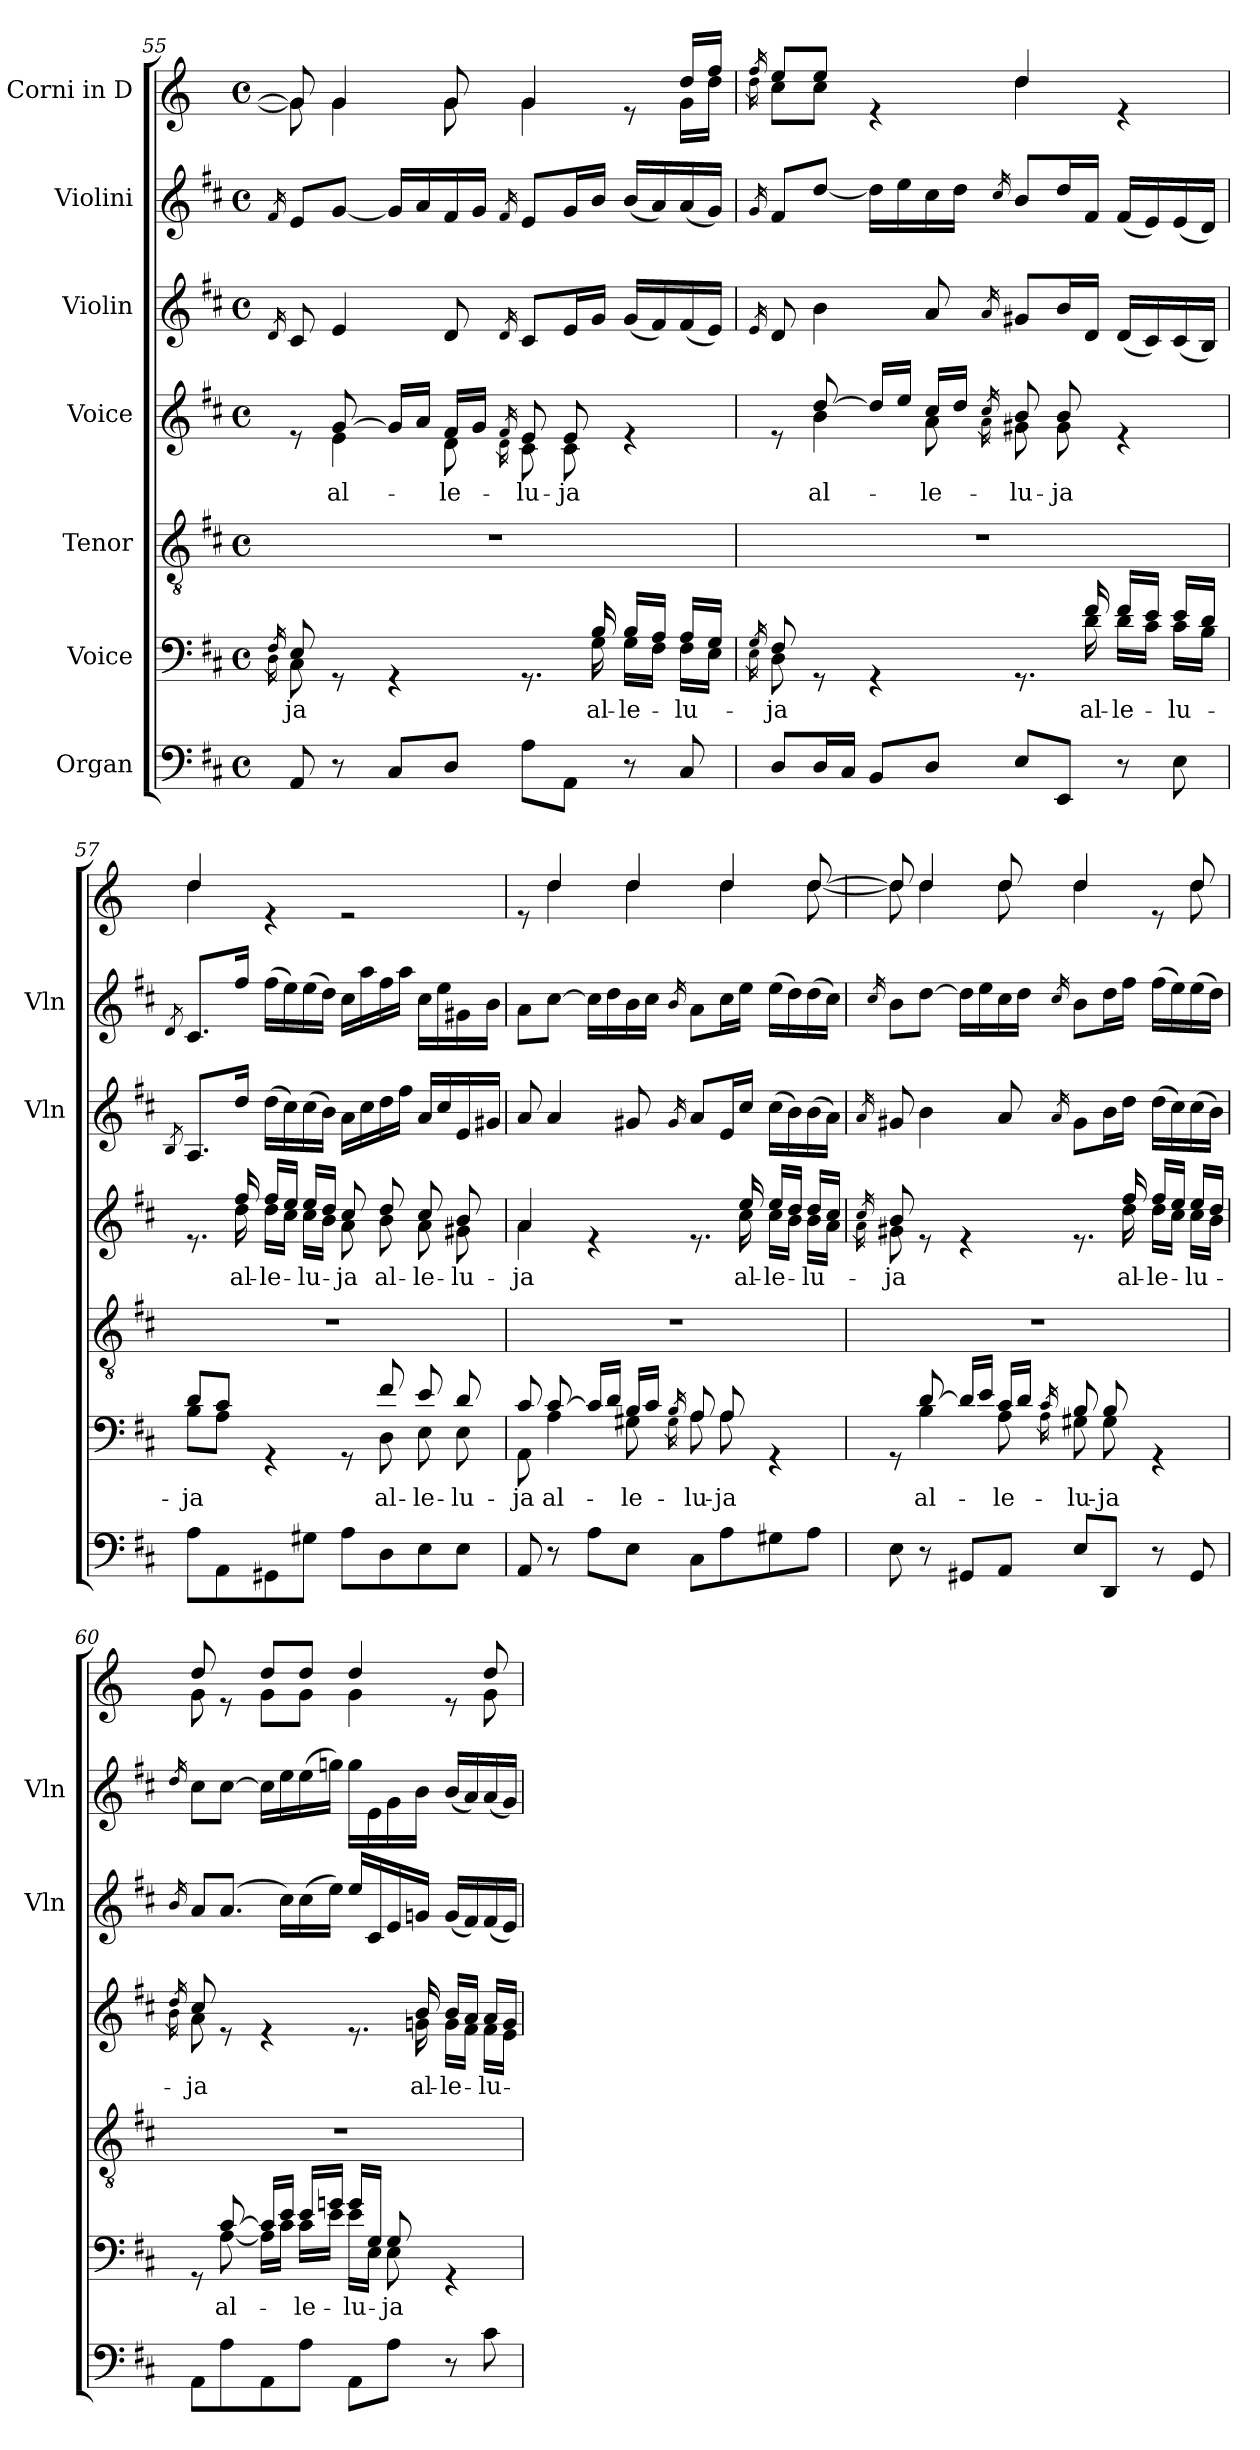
**kern	**kern	**text	**kern	**kern	**text	**kern	**kern	**kern
*part7	*part6	*part6	*part5	*part4	*part4	*part3	*part2	*part1
*staff7	*staff6	*staff6	*staff5	*staff4	*staff4	*staff3	*staff2	*staff1
*I"Organ	*I"Voice	*	*I"Tenor	*I"Voice	*	*I"Violin	*I"Violini	*I"Corni in D
*	*	*	*	*	*	*I'Vln	*I'Vln	*
!!LO:PB:g=z
*clefF4	*clefF4	*	*clefGv2	*clefG2	*	*clefG2	*clefG2	*clefG2
*	*	*	*	*	*	*	*	*ITrd6c10
*k[f#c#]	*k[f#c#]	*	*k[f#c#]	*k[f#c#]	*	*k[f#c#]	*k[f#c#]	*k[f#c#]
*M4/4	*M4/4	*	*M4/4	*M4/4	*	*M4/4	*M4/4	*M4/4
*met(c)	*met(c)	*	*met(c)	*met(c)	*	*met(c)	*met(c)	*met(c)
=55	=55	=55	=55	=55	=55	=55	=55	=55
*	*^	*	*	*	*	*	*	*
.	16qF#/	16qD\	.	.	.	.	16qd/	16qf#/	.
!	!	!	!LO:LY:b	!	!	!	!	!	!
*	*	*	*	*	*^	*	*	*	*^
8AA/	8E/	8C#\	-ja	1r	8re	8ryy	.	8c#/	8e/L	8A/]	8A\]
!	!	!	!	!	!	!	!LO:LY:b	!	!	!	!
8r	8rGG	16ryy	.	.	[8g/	4e\	al-	4e/	[8g/J	4A/	4A\
*	*v	*v	*	*	*	*	*	*	*	*	*
8C#/L	4rGG	.	.	16g/LL]	.	.	.	16g/LL]	.	.
.	.	.	.	16a/JJ	.	.	.	16a/	.	.
!	!	!	!	!	!	!LO:LY:b	!	!	!	!
8D/J	.	.	.	16f#/LL	8d\	-le-	8d/	16f#/	8A/	8A\
.	.	.	.	16g/JJ	.	.	.	16g/JJ	.	.
.	.	.	.	16qf#/	16qd\	.	16qd/	16qf#/	.	.
!	!	!	!	!	!	!LO:LY:b	!	!	!	!
8A\L	8.rGG	.	.	8e/	8c#\	-lu-	8c#/L	8e/L	4A/	4A\
!	!	!	!	!	!	!LO:LY:b	!	!	!	!
8AA\J	.	.	.	8e/	8c#\	-ja	16e/L	16g/L	.	.
!	!	!LO:LY:b	!	!	!	!	!	!	!	!
*	*^	*	*	*	*	*	*	*	*	*
.	16B/	16G\	al-	.	.	.	.	16g/JJ	16b/JJ	.	.
!	!	!	!LO:LY:b	!	!	!	!	!	!	!	!
8r	16B/LL	16G\LL	-le-	.	4re	4ryy	.	(16g/LL	(16b/LL	8re	8ryy
.	16A/JJ	16F#\JJ	.	.	.	.	.	16f#/)	16a/)	.	.
!	!	!	!LO:LY:b	!	!	!	!	!	!	!	!
8C#/	16A/LL	16F#\LL	-lu-	.	.	.	.	(16f#/	(16a/	16e/LL	16A\LL
.	16G/JJ	16E\JJ	.	.	.	.	.	16e/JJ)	16g/JJ)	16g/JJ	16e\JJ
=56	=56	=56	=56	=56	=56	=56	=56	=56	=56	=56	=56
.	16qG/	16qE\	.	.	.	.	.	16qe/	16qg/	16qg/	16qe\
!	!	!	!LO:LY:b	!	!	!	!	!	!	!	!
8D/L	8F#/	8D\	-ja	1r	8re	8ryy	.	8d/	8f#/L	8f#/L	8d\L
!	!	!	!	!	!	!	!LO:LY:b	!	!	!	!
16D/L	8rGG	16ryy	.	.	[8dd/	4b\	al-	4b\	[8dd/J	8f#/J	8d\J
*	*v	*v	*	*	*	*	*	*	*	*	*
16C#/JJ	.	.	.	.	.	.	.	.	.	.
8BB/L	4rGG	.	.	16dd/LL]	.	.	.	16dd\LL]	4re	4ryy
.	.	.	.	16ee/JJ	.	.	.	16ee\	.	.
!	!	!	!	!	!	!LO:LY:b	!	!	!	!
8D/J	.	.	.	16cc#/LL	8a\	-le-	8a/	16cc#\	.	.
.	.	.	.	16dd/JJ	.	.	.	16dd\JJ	.	.
.	.	.	.	16qcc#/	16qa\	.	16qa/	16qcc#/	.	.
!	!	!	!	!	!	!LO:LY:b	!	!	!	!
8E/L	8.rGG	.	.	8b/	8g#X\	-lu-	8g#X/L	8b/L	4e/	4e\
!	!	!	!	!	!	!LO:LY:b	!	!	!	!
8EE/J	.	.	.	8b/	8g#\	-ja	16b/L	16dd/L	.	.
!	!	!LO:LY:b	!	!	!	!	!	!	!	!
*	*^	*	*	*	*	*	*	*	*	*
.	16f#/	16d\	al-	.	.	.	.	16d/JJ	16f#/JJ	.	.
!	!	!	!LO:LY:b	!	!	!	!	!	!	!	!
8r	16f#/LL	16d\LL	-le-	.	4re	4ryy	.	(16d/LL	(16f#/LL	4re	4ryy
.	16e/JJ	16c#\JJ	.	.	.	.	.	16c#/)	16e/)	.	.
!	!	!	!LO:LY:b	!	!	!	!	!	!	!	!
8E\	16e/LL	16c#\LL	-lu-	.	.	.	.	(16c#/	(16e/	.	.
.	16d/JJ	16B\JJ	.	.	.	.	.	16B/JJ)	16d/JJ)	.	.
=57	=57	=57	=57	=57	=57	=57	=57	=57	=57	=57	=57
.	.	.	.	.	.	.	.	8qB/	8qd/	.	.
!	!	!	!LO:LY:b	!	!	!	!	!	!	!	!
8A\L	8d/L	8B\L	-ja	1r	8.re	8.ryy	.	8.A/L	8.c#/L	4e/	4e\
8AA\	8c#/J	8A\J	.	.	.	.	.	.	.	.	.
!	!	!	!	!	!	!	!LO:LY:b	!	!	!	!
.	.	.	.	.	16ff#/	16dd\	al-	16dd/Jk	16ff#/Jk	.	.
!	!	!	!	!	!	!	!LO:LY:b	!	!	!	!
8GG#X\	4rGG	4.ryy	.	.	16ff#/LL	16dd\LL	-le-	(16dd\LL	(16ff#\LL	4re	2.ryy
.	.	.	.	.	16ee/JJ	16cc#\JJ	.	16cc#\)	16ee\)	.	.
!	!	!	!	!	!	!	!LO:LY:b	!	!	!	!
8G#X\J	.	.	.	.	16ee/LL	16cc#\LL	-lu-	(16cc#\	(16ee\	.	.
.	.	.	.	.	16dd/JJ	16b\JJ	.	16b\JJ)	16dd\JJ)	.	.
!	!	!	!	!	!	!	!LO:LY:b	!	!	!	!
8A\L	8rGG	.	.	.	8cc#/	8a\	-ja	16a\LL	16cc#\LL	2re	.
.	.	.	.	.	.	.	.	16cc#\	16aa\	.	.
!	!	!	!LO:LY:b	!	!	!	!LO:LY:b	!	!	!	!
8D\	8f#/	8D\	al-	.	8dd/	8b\	al-	16dd\	16ff#\	.	.
.	.	.	.	.	.	.	.	16ff#\JJ	16aa\JJ	.	.
!	!	!	!LO:LY:b	!	!	!	!LO:LY:b	!	!	!	!
8E\	8e/	8E\	-le-	.	8cc#/	8a\	-le-	16a/LL	16cc#\LL	.	.
.	.	.	.	.	.	.	.	16cc#/	16ee\	.	.
!	!	!	!LO:LY:b	!	!	!	!LO:LY:b	!	!	!	!
8E\J	8d/	8E\	-lu-	.	8b/	8g#X\	-lu-	16e/	16g#X\	.	.
.	.	.	.	.	.	.	.	16g#X/JJ	16b\JJ	.	.
!!LO:LB:g=z	!!
=58	=58	=58	=58	=58	=58	=58	=58	=58	=58	=58	=58
!	!	!	!LO:LY:b	!	!	!	!LO:LY:b	!	!	!	!
8AA/	8c#/	8AA\	-ja	1r	4a/	4a\	-ja	8a/	8a\L	8re	8ryy
!	!	!	!LO:LY:b	!	!	!	!	!	!	!	!
8r	[8c#/	4A\	al-	.	.	.	.	4a/	[8cc#\J	4e/	4e\
8A\L	16c#/LL]	.	.	.	4re	4..ryy	.	.	16cc#\LL]	.	.
.	16d/JJ	.	.	.	.	.	.	.	16dd\	.	.
!	!	!	!LO:LY:b	!	!	!	!	!	!	!	!
8E\J	16B/LL	8G#X\	-le-	.	.	.	.	8g#X/	16b\	4e/	4e\
.	16c#/JJ	.	.	.	.	.	.	.	16cc#\JJ	.	.
.	16qB/	16qG#\	.	.	.	.	.	16qg#/	16qb/	.	.
!	!	!	!LO:LY:b	!	!	!	!	!	!	!	!
8C#\L	8A/	8A\	-lu-	.	8.re	.	.	8a/L	8a\L	.	.
!	!	!	!LO:LY:b	!	!	!	!	!	!	!	!
8A\	8A/	8A\	-ja	.	.	.	.	16e/L	16cc#\L	4e/	4e\
!	!	!	!	!	!	!	!LO:LY:b	!	!	!	!
.	.	.	.	.	16ee/	16cc#\	al-	16cc#/JJ	16ee\JJ	.	.
!	!	!	!	!	!	!	!LO:LY:b	!	!	!	!
8G#X\	4rGG	4ryy	.	.	16ee/LL	16cc#\LL	-le-	(16cc#\LL	(16ee\LL	.	.
.	.	.	.	.	16dd/JJ	16b\JJ	.	16b\)	16dd\)	.	.
!	!	!	!	!	!	!	!LO:LY:b	!	!	!	!
8A\J	.	.	.	.	16dd/LL	16b\LL	-lu-	(16b\	(16dd\	[8e/	[8e\
.	.	.	.	.	16cc#/JJ	16a\JJ	.	16a\JJ)	16cc#\JJ)	.	.
=59	=59	=59	=59	=59	=59	=59	=59	=59	=59	=59	=59
.	.	.	.	.	16qcc#/	16qa\	.	16qa/	16qcc#/	.	.
!	!	!	!	!	!	!	!LO:LY:b	!	!	!	!
8E\	8rGG	8ryy	.	1r	8b/	8g#X\	-ja	8g#X/	8b\L	8e/]	8e\]
!	!	!	!LO:LY:b	!	!	!	!	!	!	!	!
8r	[8d/	4B\	al-	.	8re	16ryy	.	4b\	[8dd\J	4e/	4e\
*	*	*	*	*	*v	*v	*	*	*	*	*
8GG#X/L	16d/LL]	.	.	.	4re	.	.	16dd\LL]	.	.
.	16e/JJ	.	.	.	.	.	.	16ee\	.	.
!	!	!	!LO:LY:b	!	!	!	!	!	!	!
8AA/J	16c#/LL	8A\	-le-	.	.	.	8a/	16cc#\	8e/	8e\
.	16d/JJ	.	.	.	.	.	.	16dd\JJ	.	.
.	16qc#/	16qA\	.	.	.	.	16qa/	16qcc#/	.	.
!	!	!	!LO:LY:b	!	!	!	!	!	!	!
8E/L	8B/	8G#X\	-lu-	.	8.re	.	8g#\L	8b\L	4e/	4e\
!	!	!	!LO:LY:b	!	!	!	!	!	!	!
8DD/J	8B/	8G#\	-ja	.	.	.	16b\L	16dd\L	.	.
!	!	!	!	!	!	!LO:LY:b	!	!	!	!
*	*	*	*	*	*^	*	*	*	*	*
.	.	.	.	.	16ff#/	16dd\	al-	16dd\JJ	16ff#\JJ	.	.
!	!	!	!	!	!	!	!LO:LY:b	!	!	!	!
8r	4rGG	4ryy	.	.	16ff#/LL	16dd\LL	-le-	(16dd\LL	(16ff#\LL	8re	8ryy
.	.	.	.	.	16ee/JJ	16cc#\JJ	.	16cc#\)	16ee\)	.	.
!	!	!	!	!	!	!	!LO:LY:b	!	!	!	!
8GG#/	.	.	.	.	16ee/LL	16cc#\LL	-lu-	(16cc#\	(16ee\	8e/	8e\
.	.	.	.	.	16dd/JJ	16b\JJ	.	16b\JJ)	16dd\JJ)	.	.
!!LO:PB:g=z	!!
=60	=60	=60	=60	=60	=60	=60	=60	=60	=60	=60	=60
.	.	.	.	.	16qdd/	16qb\	.	16qb/	16qdd/	.	.
!	!	!	!	!	!	!	!LO:LY:b	!	!	!	!
8AA\L	8rGG	8ryy	.	1r	8cc#/	8a\	-ja	8a/L	8cc#\L	8e/	8A\
!	!	!	!LO:LY:b	!	!	!	!	!	!	!	!
8A\	[8c#/	[8A\	al-	.	8re	16ryy	.	(8.a/J	[8cc#\J	8re	8ryy
*	*	*	*	*	*v	*v	*	*	*	*	*
8AA\	16c#/LL]	16A\LL]	.	.	4re	.	.	16cc#\LL]	8e/L	8A\L
.	16e/JJ	16c#\JJ	.	.	.	.	16cc#\LL)	16ee\	.	.
!	!	!	!LO:LY:b	!	!	!	!	!	!	!
8A\J	16e/LL	16c#\LL	-le-	.	.	.	(16cc#\	(16ee\	8e/J	8A\J
.	16gn/JJ	16e\JJ	.	.	.	.	16ee\JJ)	16ggn\JJ)	.	.
!	!	!	!LO:LY:b	!	!	!	!	!	!	!
8AA\L	16g/LL	16e\LL	-lu-	.	8.re	.	16ee/LL	16gg\LL	4e/	4A\
.	16G/JJ	16E\JJ	.	.	.	.	16c#/	16e\	.	.
!	!	!	!LO:LY:b	!	!	!	!	!	!	!
8A\J	8G/	8E\	-ja	.	.	.	16e/	16g\	.	.
!	!	!	!	!	!	!LO:LY:b	!	!	!	!
*	*	*	*	*	*^	*	*	*	*	*
.	.	.	.	.	16b/	16gn\	al-	16gn/JJ	16b\JJ	.	.
!	!	!	!	!	!	!	!LO:LY:b	!	!	!	!
8r	4rGG	4ryy	.	.	16b/LL	16g\LL	-le-	(16g/LL	(16b/LL	8re	8ryy
.	.	.	.	.	16a/JJ	16f#\JJ	.	16f#/)	16a/)	.	.
!	!	!	!	!	!	!	!LO:LY:b	!	!	!	!
8c#\	.	.	.	.	16a/LL	16f#\LL	-lu-	(16f#/	(16a/	8e/	8A\
.	.	.	.	.	16g/JJ	16e\JJ	.	16e/JJ)	16g/JJ)	.	.
*	*v	*v	*	*	*v	*v	*	*	*	*v	*v
=	=	=	=	=	=	=	=	=
*-	*-	*-	*-	*-	*-	*-	*-	*-
